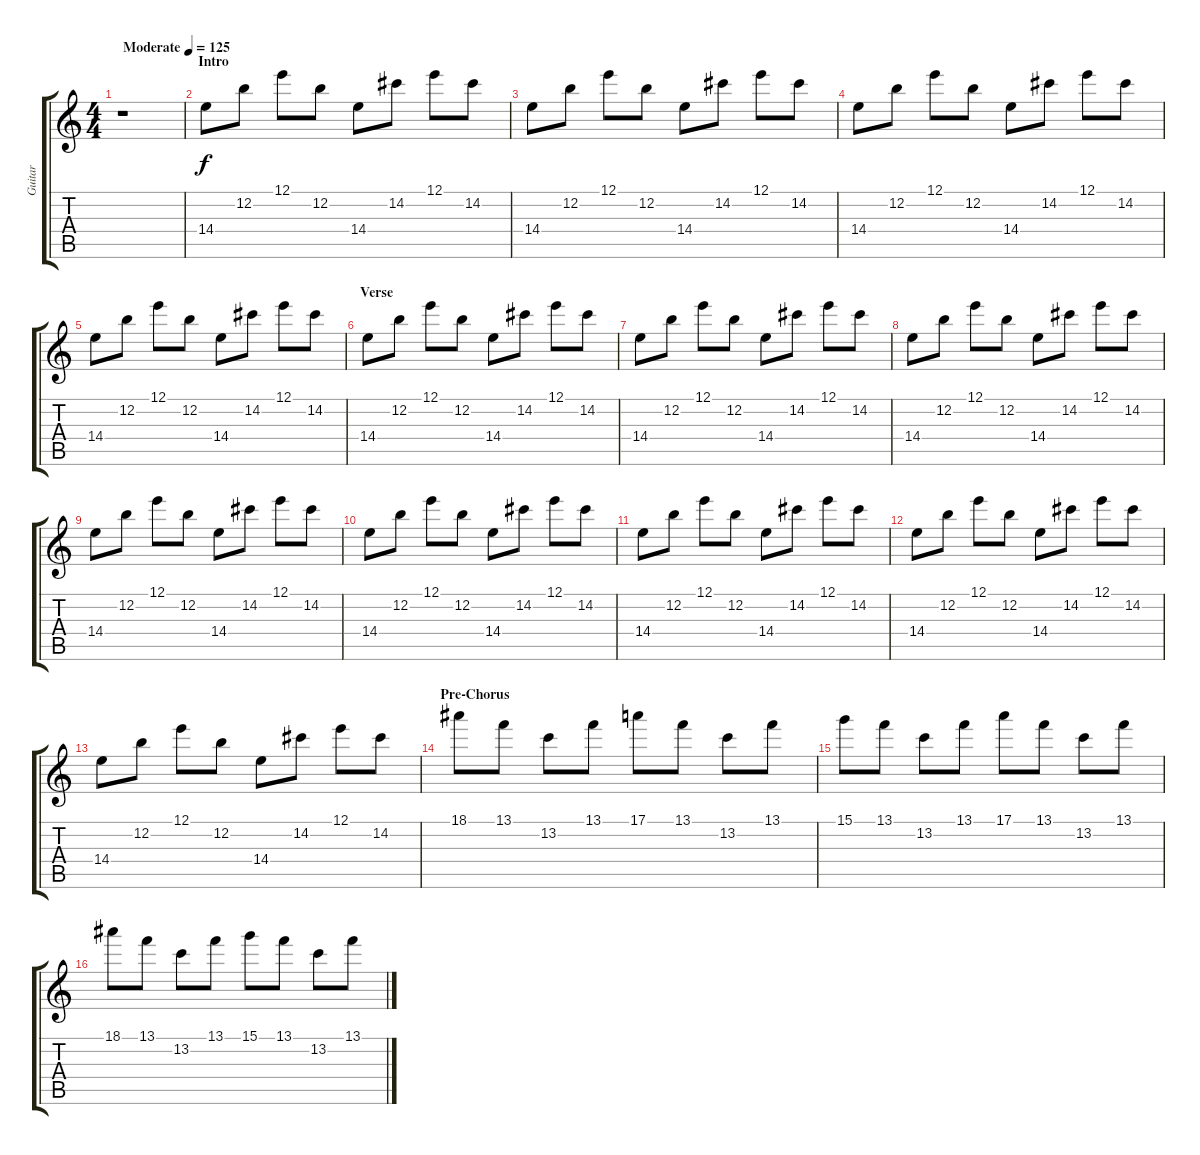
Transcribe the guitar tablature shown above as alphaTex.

\track ("Guitar" "Guitar") {instrument electricguitarjazz}
\staff {score tabs}
\tuning (E4 B3 G3 D3 A2 E2) {hide}
\ts (4 4)
\tempo (125 "Moderate")
\clef g2
\ks c
r.1{dy f instrument electricguitarjazz} |
\section ("" "Intro")
14.4.8 12.2.8 12.1.8 12.2.8 14.4.8 14.2.8 12.1.8 14.2.8 |
14.4.8 12.2.8 12.1.8 12.2.8 14.4.8 14.2.8 12.1.8 14.2.8 |
14.4.8 12.2.8 12.1.8 12.2.8 14.4.8 14.2.8 12.1.8 14.2.8 |
14.4.8 12.2.8 12.1.8 12.2.8 14.4.8 14.2.8 12.1.8 14.2.8 |
\section ("" "Verse")
14.4.8 12.2.8 12.1.8 12.2.8 14.4.8 14.2.8 12.1.8 14.2.8 |
14.4.8 12.2.8 12.1.8 12.2.8 14.4.8 14.2.8 12.1.8 14.2.8 |
14.4.8 12.2.8 12.1.8 12.2.8 14.4.8 14.2.8 12.1.8 14.2.8 |
14.4.8 12.2.8 12.1.8 12.2.8 14.4.8 14.2.8 12.1.8 14.2.8 |
14.4.8 12.2.8 12.1.8 12.2.8 14.4.8 14.2.8 12.1.8 14.2.8 |
14.4.8 12.2.8 12.1.8 12.2.8 14.4.8 14.2.8 12.1.8 14.2.8 |
14.4.8 12.2.8 12.1.8 12.2.8 14.4.8 14.2.8 12.1.8 14.2.8 |
14.4.8 12.2.8 12.1.8 12.2.8 14.4.8 14.2.8 12.1.8 14.2.8 |
\section ("" "Pre-Chorus")
18.1.8 13.1.8 13.2.8 13.1.8 17.1.8 13.1.8 13.2.8 13.1.8 |
15.1.8 13.1.8 13.2.8 13.1.8 17.1.8 13.1.8 13.2.8 13.1.8 |
18.1.8 13.1.8 13.2.8 13.1.8 15.1.8 13.1.8 13.2.8 13.1.8
